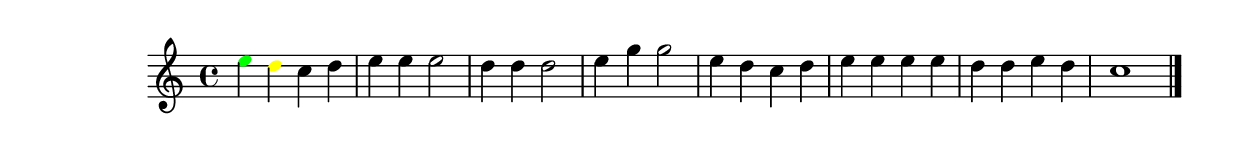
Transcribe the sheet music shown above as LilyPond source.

\version "2.18.2"
\language "english"

\header {
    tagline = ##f
}

\layout {}

\paper {}

\score {
    \new Score
    <<
        \new Staff
        {
            {   % measure
                \time 4/4
                \tweak color #green
                e''4
                \tweak color #yellow
                d''4
                c''4
                d''4
            }   % measure
            {   % measure
                e''4
                e''4
                e''2
            }   % measure
            {   % measure
                d''4
                d''4
                d''2
            }   % measure
            {   % measure
                e''4
                g''4
                g''2
            }   % measure
            {   % measure
                e''4
                d''4
                c''4
                d''4
            }   % measure
            {   % measure
                e''4
                e''4
                e''4
                e''4
            }   % measure
            {   % measure
                d''4
                d''4
                e''4
                d''4
            }   % measure
            {   % measure
                c''1
                \bar "|." %! SCORE1
            }   % measure
        }
    >>
}